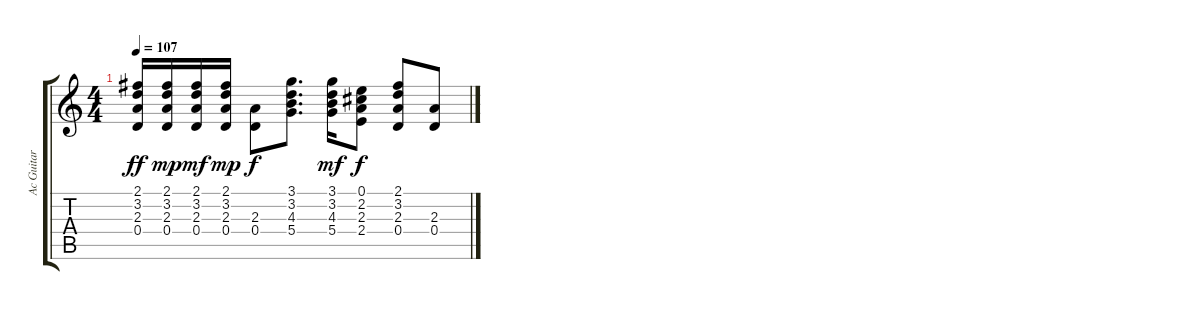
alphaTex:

\track ("Ac Guitar" "Ac Guitar") {instrument acousticguitarsteel}
\staff {score tabs}
\tuning (E4 B3 G3 D3 A2 E2) {hide}
\ts (4 4)
\tempo 107
\clef g2
\ks c
(2.1 3.2 2.3 0.4).16{dy ff} (2.1 3.2 2.3 0.4).16{dy mp} (2.1 3.2 2.3 0.4).16{dy mf} (2.1 3.2 2.3 0.4).16{dy mp} (2.3 0.4).8{dy f} (3.1 3.2 4.3 5.4).8{d} (3.1 3.2 4.3 5.4).16{dy mf} (0.1 2.2 2.3 2.4).8{dy f} (2.1 3.2 2.3 0.4).8 (2.3 0.4).8
